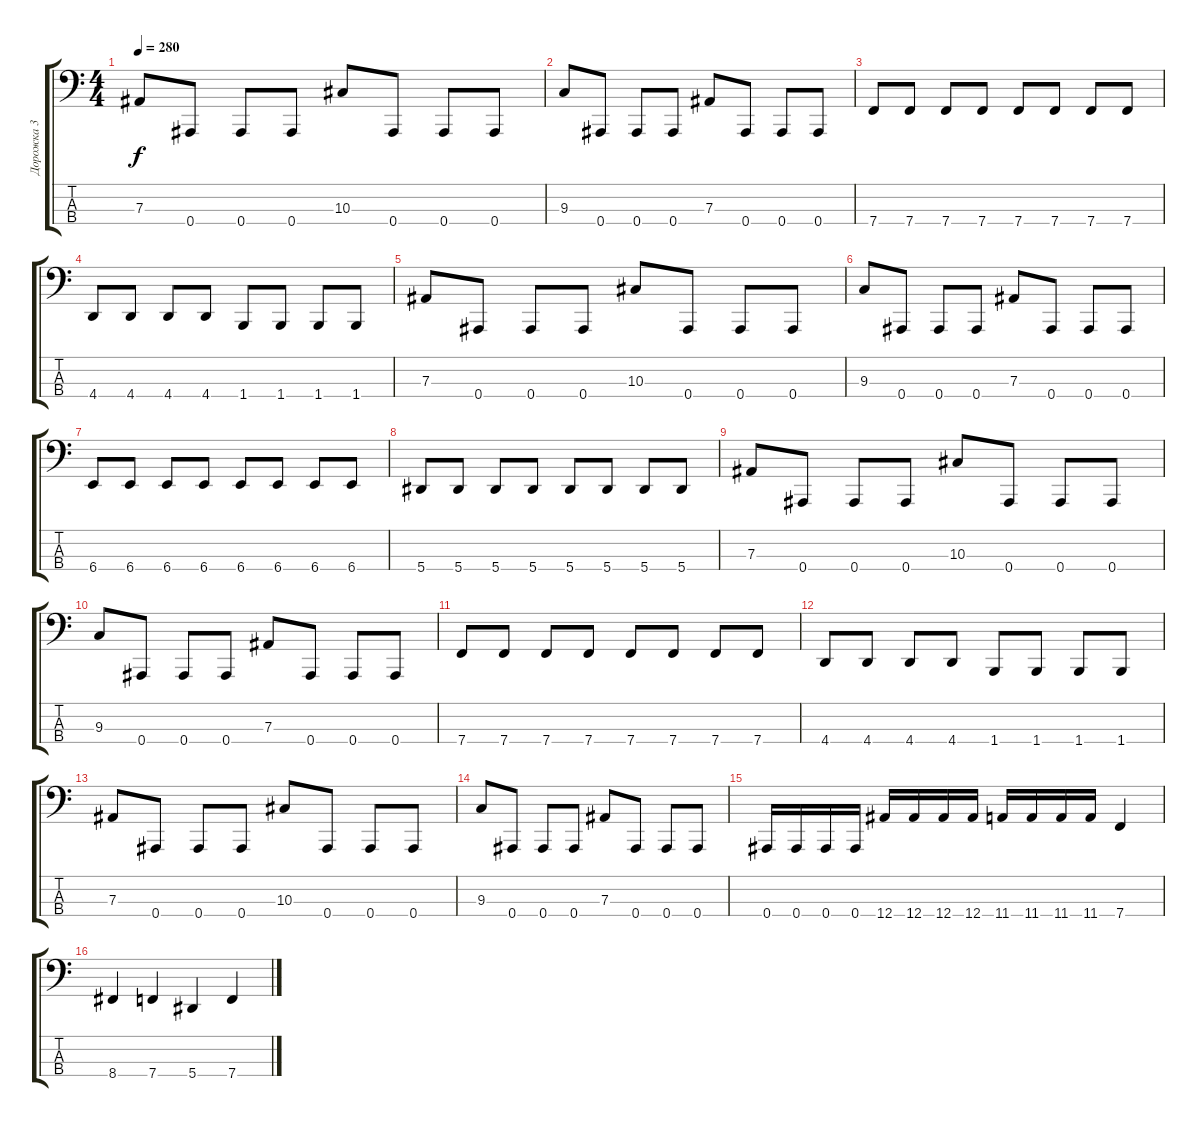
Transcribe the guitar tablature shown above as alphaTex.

\track ("Дорожка 3" "Дорожка 3") {instrument electricbassfinger}
\staff {score tabs}
\tuning (Db2 Ab1 Eb1 Bb0) {hide}
\ts (4 4)
\tempo 280
\clef f4
\ks c
7.3.8{dy f} 0.4.8 0.4.8 0.4.8 10.3.8 0.4.8 0.4.8 0.4.8 |
9.3.8 0.4.8 0.4.8 0.4.8 7.3.8 0.4.8 0.4.8 0.4.8 |
7.4.8 7.4.8 7.4.8 7.4.8 7.4.8 7.4.8 7.4.8 7.4.8 |
4.4.8 4.4.8 4.4.8 4.4.8 1.4.8 1.4.8 1.4.8 1.4.8 |
7.3.8 0.4.8 0.4.8 0.4.8 10.3.8 0.4.8 0.4.8 0.4.8 |
9.3.8 0.4.8 0.4.8 0.4.8 7.3.8 0.4.8 0.4.8 0.4.8 |
6.4.8 6.4.8 6.4.8 6.4.8 6.4.8 6.4.8 6.4.8 6.4.8 |
5.4.8 5.4.8 5.4.8 5.4.8 5.4.8 5.4.8 5.4.8 5.4.8 |
7.3.8 0.4.8 0.4.8 0.4.8 10.3.8 0.4.8 0.4.8 0.4.8 |
9.3.8 0.4.8 0.4.8 0.4.8 7.3.8 0.4.8 0.4.8 0.4.8 |
7.4.8 7.4.8 7.4.8 7.4.8 7.4.8 7.4.8 7.4.8 7.4.8 |
4.4.8 4.4.8 4.4.8 4.4.8 1.4.8 1.4.8 1.4.8 1.4.8 |
7.3.8 0.4.8 0.4.8 0.4.8 10.3.8 0.4.8 0.4.8 0.4.8 |
9.3.8 0.4.8 0.4.8 0.4.8 7.3.8 0.4.8 0.4.8 0.4.8 |
0.4.16 0.4.16 0.4.16 0.4.16 12.4.16 12.4.16 12.4.16 12.4.16 11.4.16 11.4.16 11.4.16 11.4.16 7.4.4 |
8.4.4 7.4.4 5.4.4 7.4.4
